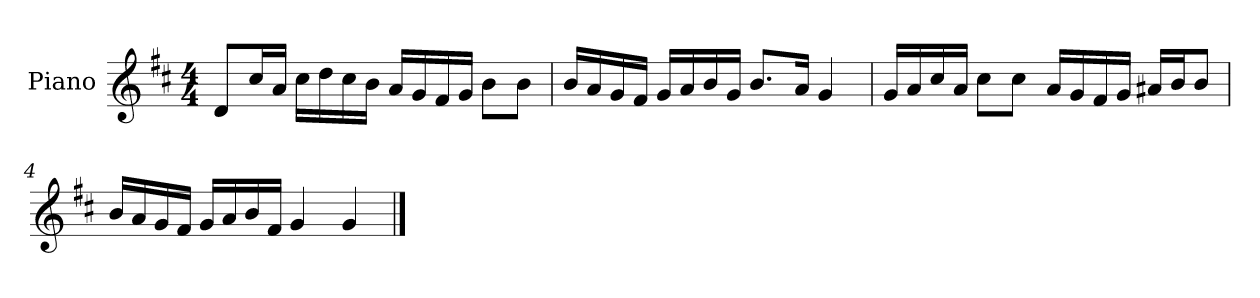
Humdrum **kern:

**kern
*part1
*staff1
*I"Piano
*I'P-no
*clefG2
*k[f#c#]
*M4/4
*MM90
=1
8d/L
16cc#/L
16a/JJ
16cc#\LL
16dd\
16cc#\
16b\JJ
16a/LL
16g/
16f#/
16g/JJ
8b\L
8b\J
=2
16b/LL
16a/
16g/
16f#/JJ
16g/LL
16a/
16b/
16g/JJ
8.b/L
16a/Jk
4g/
=3
16g/LL
16a/
16cc#/
16a/JJ
8cc#\L
8cc#\J
16a/LL
16g/
16f#/
16g/JJ
16a#X/LL
16b/J
8b/J
!!LO:LB:g=z
=4
16b/LL
16a/
16g/
16f#/JJ
16g/LL
16a/
16b/
16f#/JJ
4g/
4g/
==
*-
